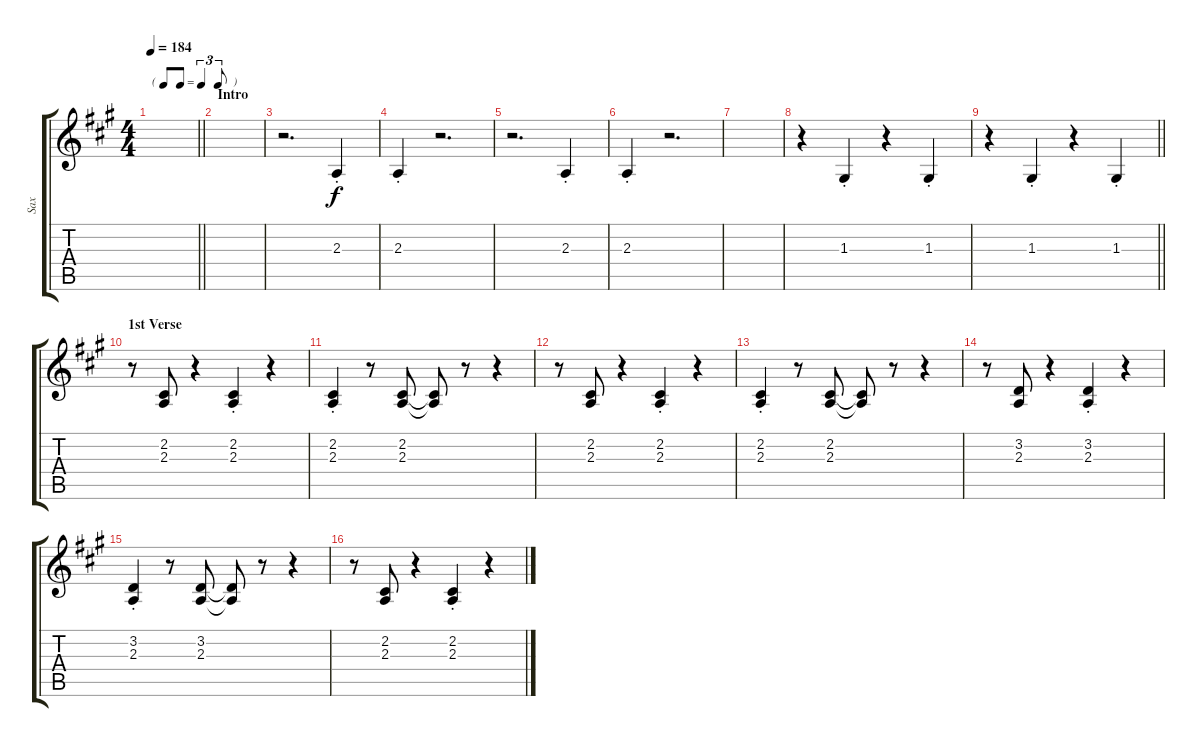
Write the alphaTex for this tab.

\track ("Sax" "Sax") {instrument altosax}
\staff {score tabs}
\tuning (E4 B3 G3 D3 A2 E2) {hide}
\ts (4 4)
\tf triplet8th
\tempo 184
\clef g2
\barLineRight lightlight
\ks a
|
\section ("" "Intro")
|
r.2{d} 2.3{st}.4 |
2.3{st}.4 r.2{d} |
r.2{d} 2.3{st}.4 |
2.3{st}.4 r.2{d} |
|
r.4 1.3{st}.4 r.4 1.3{st}.4 |
\barLineRight lightlight
r.4 1.3{st}.4 r.4 1.3{st}.4 |
\section ("" "1st Verse")
r.8 (2.2 2.3).8 r.4 (2.2{st} 2.3{st}).4 r.4 |
(2.2{st} 2.3{st}).4 r.8 (2.2 2.3).8 (2.2{t} 2.3{t}).8 r.8 r.4 |
r.8 (2.2 2.3).8 r.4 (2.2{st} 2.3{st}).4 r.4 |
(2.2{st} 2.3{st}).4 r.8 (2.2 2.3).8 (2.2{t} 2.3{t}).8 r.8 r.4 |
r.8 (3.2 2.3).8 r.4 (3.2{st} 2.3{st}).4 r.4 |
(3.2{st} 2.3{st}).4 r.8 (3.2 2.3).8 (3.2{t} 2.3{t}).8 r.8 r.4 |
r.8 (2.2 2.3).8 r.4 (2.2{st} 2.3{st}).4 r.4
